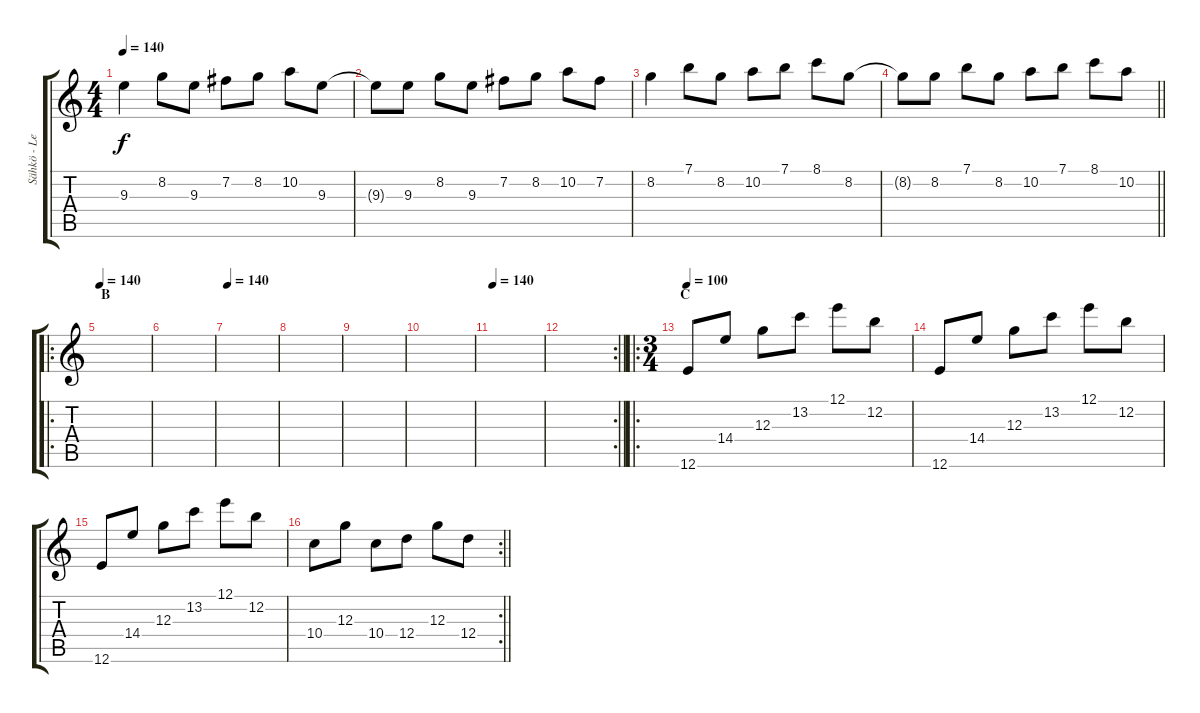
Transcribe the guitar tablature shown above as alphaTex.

\track ("Sähkö - Leadi" "Sähkö - Le") {instrument overdrivenguitar}
\staff {score tabs}
\tuning (E4 B3 G3 D3 A2 E2) {hide}
\ts (4 4)
\tempo 140
\clef g2
\ks c
9.3.4{dy f} 8.2.8 9.3.8 7.2.8 8.2.8 10.2.8 9.3.8 |
9.3{t}.8 9.3.8 8.2.8 9.3.8 7.2.8 8.2.8 10.2.8 7.2.8 |
8.2.4 7.1.8 8.2.8 10.2.8 7.1.8 8.1.8 8.2.8 |
\barLineRight lightlight
8.2{t}.8 8.2.8 7.1.8 8.2.8 10.2.8 7.1.8 8.1.8 10.2.8 |
\ro
\section ("" "B")
\tempo 140
|
|
\tempo 140
|
|
|
|
\tempo 140
|
\rc 2
\barLineRight lightlight
|
\ro
\ts (3 4)
\section ("" "C")
\tempo 100
12.6.8 14.4.8 12.3.8 13.2.8 12.1.8 12.2.8 |
12.6.8 14.4.8 12.3.8 13.2.8 12.1.8 12.2.8 |
12.6.8 14.4.8 12.3.8 13.2.8 12.1.8 12.2.8 |
\rc 2
\barLineRight lightlight
10.4.8 12.3.8 10.4.8 12.4.8 12.3.8 12.4.8
